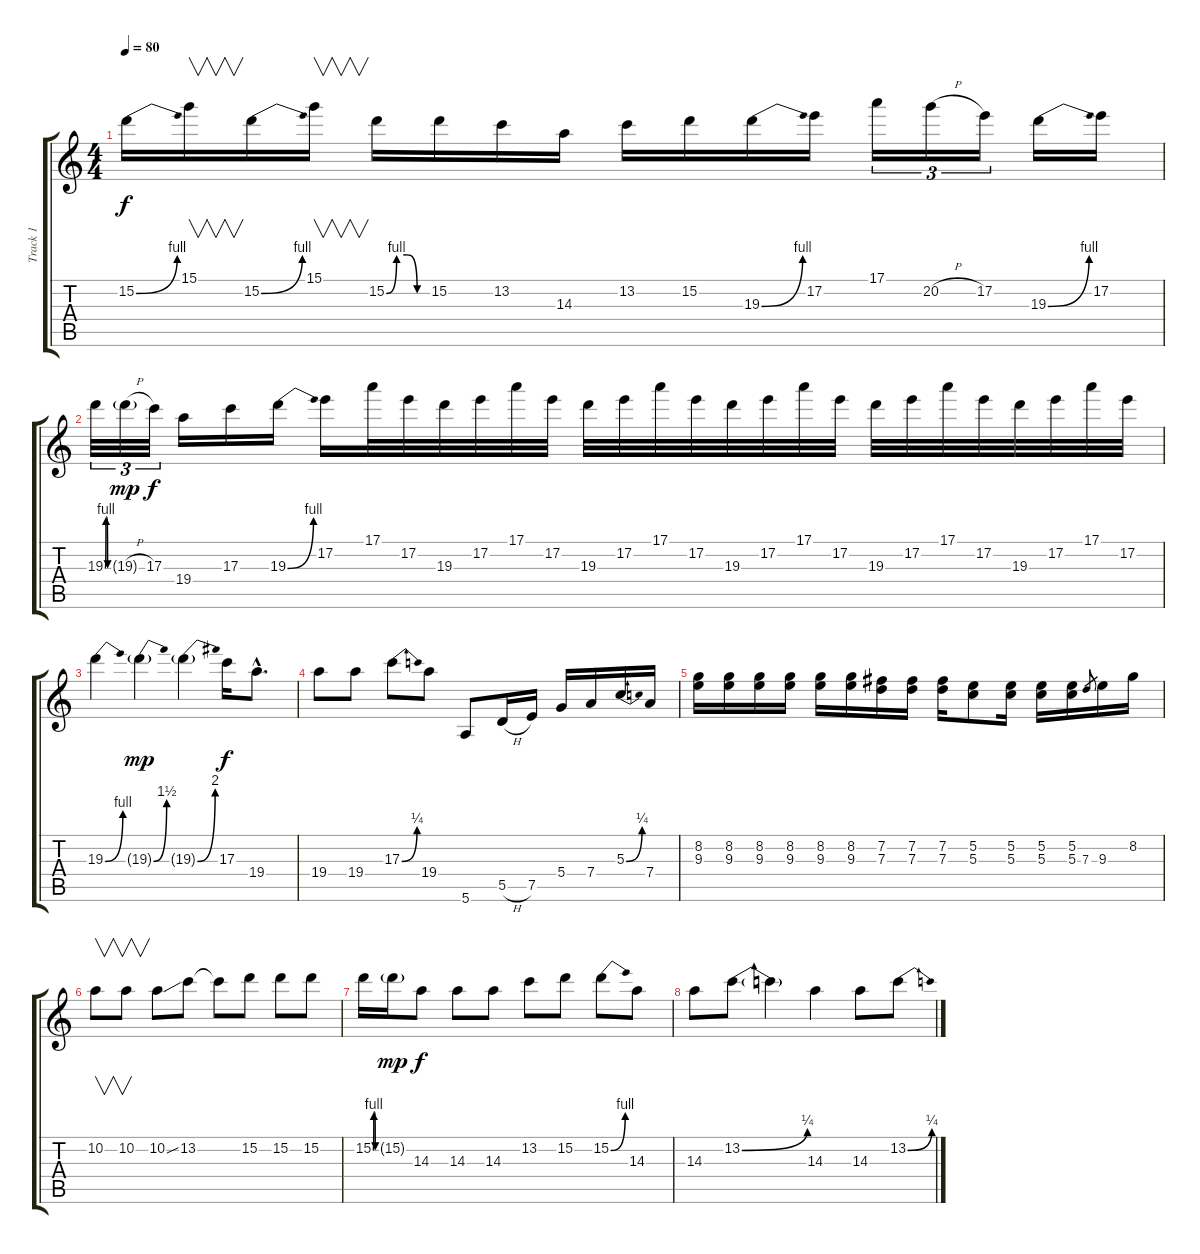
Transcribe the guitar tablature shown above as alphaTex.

\track ("Track 1" "Track 1") {instrument electricguitarclean}
\staff {score tabs}
\tuning (E4 B3 G3 D3 A2 E2) {hide}
\ts (4 4)
\tempo 80
\clef g2
\ks c
15.2{be (bend 0 0 60 4)}.16{dy f} 15.1.16{v} 15.2{be (bend 0 0 60 4)}.16 15.1.16{v} 15.2{be (custom 0 0 15 4 30 4 45 0 60 0)}.16 15.2.16 13.2.16 14.3.16 13.2.16 15.2.16 19.3{be (bend 0 0 60 4)}.16 17.2.16 17.1.16{tu (3 2)} 20.2{h}.16{tu (3 2)} 17.2.16{tu (3 2)} 19.3{be (bend 0 0 60 4)}.16 17.2.16 |
19.3{be (custom 0 0 15 4 30 4 45 0 60 0)}.32{tu (3 2)} 19.3{h g}.32{tu (3 2) dy mp} 17.3.32{tu (3 2) dy f} 19.4.16 17.3.16 19.3{be (bend 0 0 60 4)}.16 17.2.16 17.1.32 17.2.32 19.3.32 17.2.32 17.1.32 17.2.32 19.3.32 17.2.32 17.1.32 17.2.32 19.3.32 17.2.32 17.1.32 17.2.32 19.3.32 17.2.32 17.1.32 17.2.32 19.3.32 17.2.32 17.1.32 17.2.32 |
19.3{be (bend 0 0 60 4)}.4 19.3{be (bend 0 0 60 6) g}.4{dy mp} 19.3{be (bend 0 0 60 8) g}.4 17.3.16{dy f} 19.4{hac}.8{d} |
19.4.8 19.4.8 17.3{be (bend 0 0 60 1)}.8 19.4.8 5.6.8 5.5{h}.16 7.5.16 5.4.16 7.4.16 5.3{be (bend 0 0 60 1)}.16 7.4.16 |
(8.2 9.3).16 (8.2 9.3).16 (8.2 9.3).16 (8.2 9.3).16 (8.2 9.3).16 (8.2 9.3).16 (7.2 7.3).16 (7.2 7.3).16 (7.2 7.3).16 (5.2 5.3).8 (5.2 5.3).16 (5.2 5.3).16 (5.2 5.3).16 7.3.8{gr} 9.3.16 8.2.16 |
10.2.8{v} 10.2.8{v} 10.2{ss}.8 13.2.8 13.2{t}.8 15.2.8 15.2.8 15.2.8 |
15.2{be (custom 0 0 15 4 30 4 45 0 60 0)}.16 15.2{g}.16{dy mp} 14.3.8{dy f} 14.3.8 14.3.8 13.2.8 15.2.8 15.2{be (bend 0 0 60 4)}.8 14.3.8 |
14.3.8 13.2{be (bend 0 0 60 1)}.8 13.2{t}.4 14.3.4 14.3.8 13.2{be (bend 0 0 60 1)}.8
